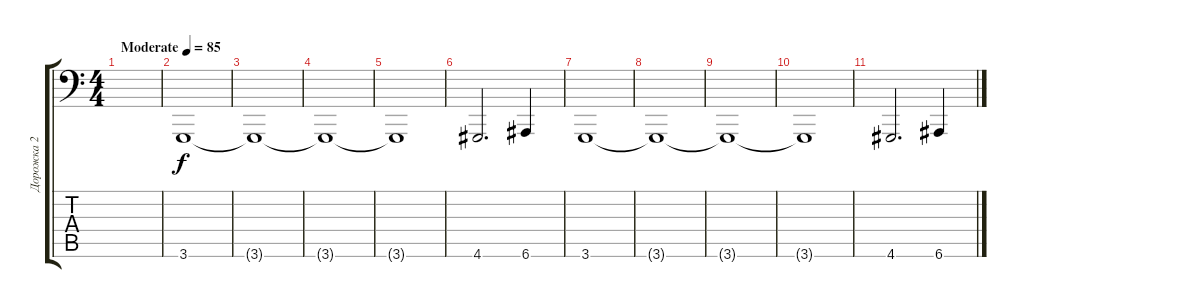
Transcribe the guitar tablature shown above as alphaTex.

\track ("Дорожка 2" "Дорожка 2") {instrument stringensemble1}
\staff {score tabs}
\tuning (E3 B2 G2 D2 A1 E1) {hide}
\ts (4 4)
\tempo (85 "Moderate")
\clef f4
\ks c
|
3.6.1 |
3.6{t}.1 |
3.6{t}.1 |
3.6{t}.1 |
4.6.2{d} 6.6.4 |
3.6.1 |
3.6{t}.1 |
3.6{t}.1 |
3.6{t}.1 |
4.6.2{d} 6.6.4
